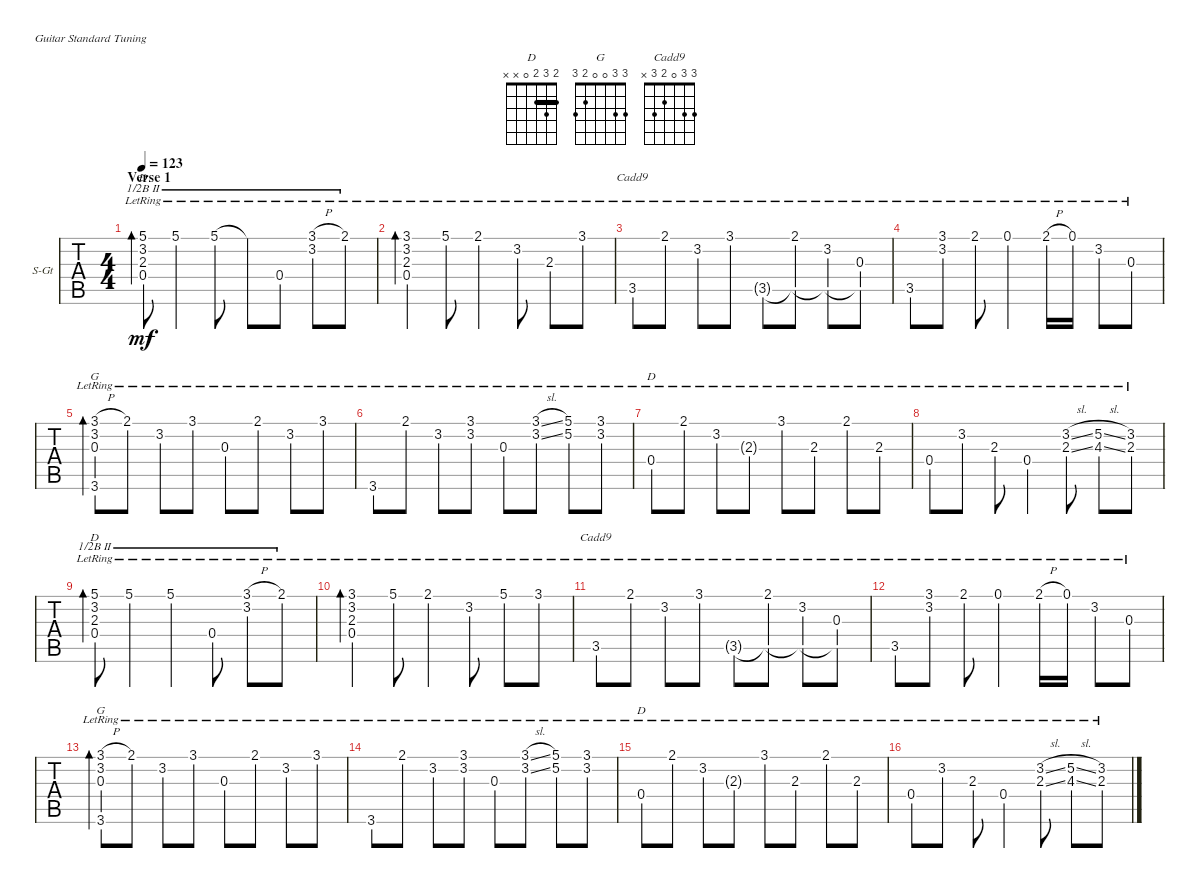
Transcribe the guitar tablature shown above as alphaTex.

\defaultSystemsLayout 4
\bracketExtendMode groupsimilarinstruments
\firstSystemTrackNameOrientation horizontal
\otherSystemsTrackNameOrientation horizontal
\track ("Steel Guitar" "S-Gt") {instrument acousticguitarsteel}
\staff {tabs}
\tuning (E4 B3 G3 D3 A2 E2)
\chord ("D" 2 3 2 0 x x) {showfingering false barre 2}
\chord ("G" 3 3 0 0 2 3) {showfingering false}
\chord ("Cadd9" 3 3 0 2 3 x) {showfingering false}
\ts (4 4)
\section ("" "Verse 1")
\tempo 123
\clef g2
\ks d
(0.4{lr rf 1} 2.3{lr lf 2} 3.2{lr lf 3} 5.1{lr lf 5}).8{bd 58 ch "D" dy mf barre (2 half)} 5.1{lr rf 3}.4{barre (2 half)} 5.1{lr rf 2}.8{barre (2 half)} 5.1{lr t}.8{barre (2 half)} 0.4{lr rf 1}.8{barre (2 half)} (3.1{h lr lf 4 rf 4} 3.2{lr lf 3 rf 3}).8{barre (2 half)} 2.1{lr lf 2}.8{barre (2 half)} |
(0.4{lr rf 1} 2.3{lr lf 2} 3.2{lr lf 3} 3.1{lr lf 4}).4{bd 65 barre (2 half)} 5.1{lr lf 5 rf 4}.8{barre (2 half)} 2.1{lr lf 2}.4{barre (2 half)} 3.2{lr lf 3 rf 3}.8{barre (2 half)} 2.3{lr lf 2 rf 2}.8{barre (2 half)} 3.1{lr lf 5 rf 4}.8 |
3.5{lr lf 3 rf 1}.8{ch "Cadd9"} 2.1{lr lf 2 rf 4}.8 3.2{lr lf 4 rf 3}.8 3.1{lr lf 5 rf 4}.8 3.5{g lr rf 1}.8 (2.1{lr lf 2 rf 4} 3.5{lr t}).8 (3.2{lr lf 4 rf 3} 3.5{lr t}).8 (0.3{lr rf 2} 3.5{lr t}).8 |
3.5{lr rf 1}.8 (3.1{lr lf 5 rf 4} 3.2{lr rf 3}).8 2.1{lr rf 4}.8 0.1{lr rf 4}.4 2.1{h lr lf 2}.16 0.1{lr}.16 3.2{lr lf 4}.8 0.3{lr}.8 |
(3.1{h lr lf 5 rf 4} 3.2{lr lf 4 rf 3} 0.3{lr rf 2} 3.6{lr lf 3 rf 1}).8{bd 100 ch "G"} 2.1{lr lf 2}.8 3.2{lr}.8 3.1{lr}.8 0.3{lr}.8 2.1{lr}.8 3.2{lr}.8 3.1{lr}.8 |
3.6{lr}.8 2.1{lr}.8 3.2{lr}.8 (3.1{lr} 3.2{lr}).8 0.3{lr rf 2}.8 (3.1{sl lr lf 5 rf 4} 3.2{sl lr lf 4 rf 3}).8 (5.1{lr lf 5} 5.2{lr lf 4}).8 (3.1{lr lf 5} 3.2{lr lf 4}).8 |
0.4{lr rf 1}.8{ch "D"} 2.1{lr rf 4}.8 3.2{lr rf 3}.8 2.3{g lr rf 2}.8 3.1{lr}.8 2.3{lr}.8 2.1{lr}.8 2.3{lr}.8 |
0.4{lr}.8 3.2{lr lf 4}.8 2.3{lr}.8 0.4{lr}.4 (3.2{sl lr lf 3 rf 3} 2.3{sl lr lf 2 rf 2}).8 (5.2{sl lr} 4.3{sl lr}).8 (3.2{lr} 2.3{lr}).8 |
(0.4{lr rf 1} 2.3{lr lf 2} 3.2{lr lf 3} 5.1{lr lf 5}).8{bd 58 ch "D" barre (2 half)} 5.1{lr rf 3}.4{barre (2 half)} 5.1{lr rf 2}.4{barre (2 half)} 0.4{lr rf 1}.8{barre (2 half)} (3.1{h lr lf 4 rf 4} 3.2{lr lf 3 rf 3}).8{barre (2 half)} 2.1{lr lf 2}.8{barre (2 half)} |
(0.4{lr rf 1} 2.3{lr lf 2} 3.2{lr lf 3} 3.1{lr lf 4}).4{bd 65 barre (2 half)} 5.1{lr lf 5 rf 2}.8{barre (2 half)} 2.1{lr lf 2 rf 3}.4{barre (2 half)} 3.2{lr lf 3 rf 2}.8{barre (2 half)} 5.1{lr lf 5 rf 4}.8{barre (2 half)} 3.1{lr lf 5 rf 3}.8 |
3.5{lr lf 3 rf 1}.8{ch "Cadd9"} 2.1{lr lf 2 rf 4}.8 3.2{lr lf 4 rf 3}.8 3.1{lr lf 5 rf 4}.8 3.5{g lr rf 1}.8 (2.1{lr lf 2 rf 4} 3.5{lr t}).8 (3.2{lr lf 4 rf 3} 3.5{lr t}).8 (0.3{lr rf 2} 3.5{lr t}).8 |
3.5{lr rf 1}.8 (3.1{lr lf 5 rf 4} 3.2{lr rf 3}).8 2.1{lr rf 4}.8 0.1{lr rf 4}.4 2.1{h lr lf 2}.16 0.1{lr}.16 3.2{lr rf 3}.8 0.3{lr rf 2}.8 |
(3.1{h lr rf 4} 3.2{lr rf 3} 0.3{lr rf 2} 3.6{lr rf 1}).8{bd 100 ch "G"} 2.1{lr lf 2}.8 3.2{lr}.8 3.1{lr}.8 0.3{lr}.8 2.1{lr}.8 3.2{lr}.8 3.1{lr}.8 |
3.6{lr}.8 2.1{lr}.8 3.2{lr}.8 (3.1{lr} 3.2{lr}).8 0.3{lr}.8 (3.1{sl lr lf 5 rf 4} 3.2{sl lr lf 4 rf 3}).8 (5.1{lr lf 5} 5.2{lr lf 4}).8 (3.1{lr lf 5} 3.2{lr lf 4}).8 |
0.4{lr rf 1}.8{ch "D"} 2.1{lr rf 4}.8 3.2{lr rf 3}.8 2.3{g lr rf 2}.8 3.1{lr}.8 2.3{lr}.8 2.1{lr}.8 2.3{lr}.8 |
0.4{lr}.8 3.2{lr lf 4}.8 2.3{lr}.8 0.4{lr}.4 (3.2{sl lr lf 3 rf 3} 2.3{sl lr lf 2 rf 2}).8 (5.2{sl lr} 4.3{sl lr}).8 (3.2{lr} 2.3{lr}).8
